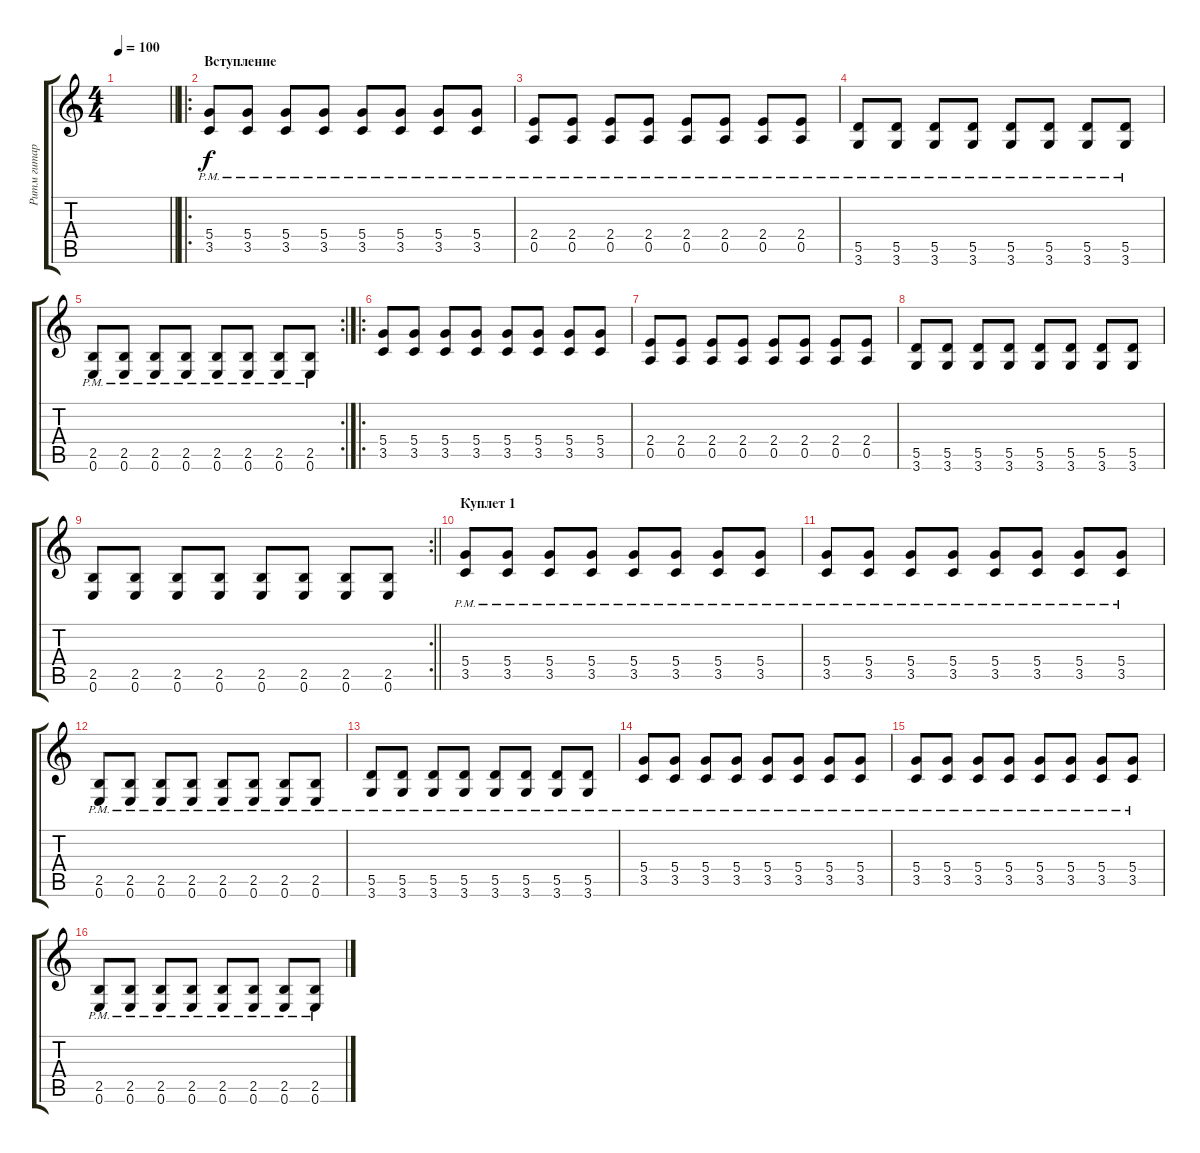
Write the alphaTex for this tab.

\track ("Ритм гитара" "Ритм гитар") {instrument distortionguitar}
\staff {score tabs}
\tuning (E4 B3 G3 D3 A2 E2) {hide}
\ts (4 4)
\tempo 100
\clef g2
\barLineRight lightlight
\ks c
|
\ro
\section ("" "Вступление")
(5.4{pm} 3.5{pm}).8 (5.4{pm} 3.5{pm}).8 (5.4{pm} 3.5{pm}).8 (5.4{pm} 3.5{pm}).8 (5.4{pm} 3.5{pm}).8 (5.4{pm} 3.5{pm}).8 (5.4{pm} 3.5{pm}).8 (5.4{pm} 3.5{pm}).8 |
(2.4{pm} 0.5{pm}).8 (2.4{pm} 0.5{pm}).8 (2.4{pm} 0.5{pm}).8 (2.4{pm} 0.5{pm}).8 (2.4{pm} 0.5{pm}).8 (2.4{pm} 0.5{pm}).8 (2.4{pm} 0.5{pm}).8 (2.4{pm} 0.5{pm}).8 |
(5.5{pm} 3.6{pm}).8 (5.5{pm} 3.6{pm}).8 (5.5{pm} 3.6{pm}).8 (5.5{pm} 3.6{pm}).8 (5.5{pm} 3.6{pm}).8 (5.5{pm} 3.6{pm}).8 (5.5{pm} 3.6{pm}).8 (5.5{pm} 3.6{pm}).8 |
\rc 2
(2.5{pm} 0.6{pm}).8 (2.5{pm} 0.6{pm}).8 (2.5{pm} 0.6{pm}).8 (2.5{pm} 0.6{pm}).8 (2.5{pm} 0.6{pm}).8 (2.5{pm} 0.6{pm}).8 (2.5{pm} 0.6{pm}).8 (2.5{pm} 0.6{pm}).8 |
\ro
(5.4 3.5).8 (5.4 3.5).8 (5.4 3.5).8 (5.4 3.5).8 (5.4 3.5).8 (5.4 3.5).8 (5.4 3.5).8 (5.4 3.5).8 |
(2.4 0.5).8 (2.4 0.5).8 (2.4 0.5).8 (2.4 0.5).8 (2.4 0.5).8 (2.4 0.5).8 (2.4 0.5).8 (2.4 0.5).8 |
(5.5 3.6).8 (5.5 3.6).8 (5.5 3.6).8 (5.5 3.6).8 (5.5 3.6).8 (5.5 3.6).8 (5.5 3.6).8 (5.5 3.6).8 |
\rc 2
\barLineRight lightlight
(2.5 0.6).8 (2.5 0.6).8 (2.5 0.6).8 (2.5 0.6).8 (2.5 0.6).8 (2.5 0.6).8 (2.5 0.6).8 (2.5 0.6).8 |
\section ("" "Куплет 1")
(5.4{pm} 3.5{pm}).8 (5.4{pm} 3.5{pm}).8 (5.4{pm} 3.5{pm}).8 (5.4{pm} 3.5{pm}).8 (5.4{pm} 3.5{pm}).8 (5.4{pm} 3.5{pm}).8 (5.4{pm} 3.5{pm}).8 (5.4{pm} 3.5{pm}).8 |
(5.4{pm} 3.5{pm}).8 (5.4{pm} 3.5{pm}).8 (5.4{pm} 3.5{pm}).8 (5.4{pm} 3.5{pm}).8 (5.4{pm} 3.5{pm}).8 (5.4{pm} 3.5{pm}).8 (5.4{pm} 3.5{pm}).8 (5.4{pm} 3.5{pm}).8 |
(2.5{pm} 0.6{pm}).8 (2.5{pm} 0.6{pm}).8 (2.5{pm} 0.6{pm}).8 (2.5{pm} 0.6{pm}).8 (2.5{pm} 0.6{pm}).8 (2.5{pm} 0.6{pm}).8 (2.5{pm} 0.6{pm}).8 (2.5{pm} 0.6{pm}).8 |
(5.5{pm} 3.6{pm}).8 (5.5{pm} 3.6{pm}).8 (5.5{pm} 3.6{pm}).8 (5.5{pm} 3.6{pm}).8 (5.5{pm} 3.6{pm}).8 (5.5{pm} 3.6{pm}).8 (5.5{pm} 3.6{pm}).8 (5.5{pm} 3.6{pm}).8 |
(5.4{pm} 3.5{pm}).8 (5.4{pm} 3.5{pm}).8 (5.4{pm} 3.5{pm}).8 (5.4{pm} 3.5{pm}).8 (5.4{pm} 3.5{pm}).8 (5.4{pm} 3.5{pm}).8 (5.4{pm} 3.5{pm}).8 (5.4{pm} 3.5{pm}).8 |
(5.4{pm} 3.5{pm}).8 (5.4{pm} 3.5{pm}).8 (5.4{pm} 3.5{pm}).8 (5.4{pm} 3.5{pm}).8 (5.4{pm} 3.5{pm}).8 (5.4{pm} 3.5{pm}).8 (5.4{pm} 3.5{pm}).8 (5.4{pm} 3.5{pm}).8 |
(2.5{pm} 0.6{pm}).8 (2.5{pm} 0.6{pm}).8 (2.5{pm} 0.6{pm}).8 (2.5{pm} 0.6{pm}).8 (2.5{pm} 0.6{pm}).8 (2.5{pm} 0.6{pm}).8 (2.5{pm} 0.6{pm}).8 (2.5{pm} 0.6{pm}).8
